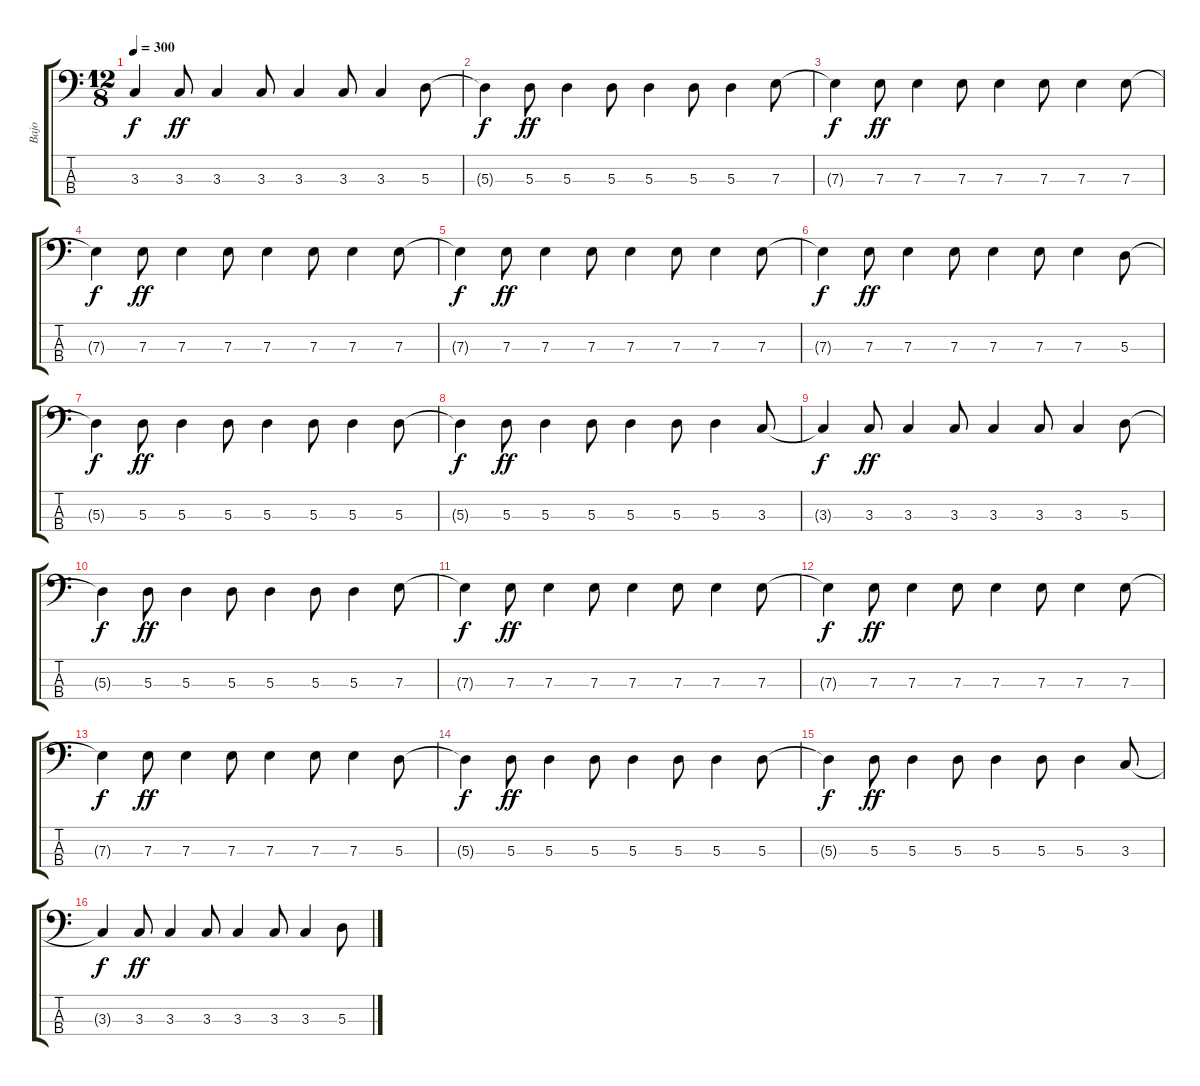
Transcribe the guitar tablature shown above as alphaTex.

\track ("Bajo" "Bajo") {instrument electricbasspick}
\staff {score tabs}
\tuning (G2 D2 A1 E1) {hide}
\ts (12 8)
\tempo 300
\clef f4
\ks c
3.3{t}.4{dy f} 3.3.8{dy ff} 3.3.4 3.3.8 3.3.4 3.3.8 3.3.4 5.3.8 |
5.3{t}.4{dy f} 5.3.8{dy ff} 5.3.4 5.3.8 5.3.4 5.3.8 5.3.4 7.3.8 |
7.3{t}.4{dy f} 7.3.8{dy ff} 7.3.4 7.3.8 7.3.4 7.3.8 7.3.4 7.3.8 |
7.3{t}.4{dy f} 7.3.8{dy ff} 7.3.4 7.3.8 7.3.4 7.3.8 7.3.4 7.3.8 |
7.3{t}.4{dy f} 7.3.8{dy ff} 7.3.4 7.3.8 7.3.4 7.3.8 7.3.4 7.3.8 |
7.3{t}.4{dy f} 7.3.8{dy ff} 7.3.4 7.3.8 7.3.4 7.3.8 7.3.4 5.3.8 |
5.3{t}.4{dy f} 5.3.8{dy ff} 5.3.4 5.3.8 5.3.4 5.3.8 5.3.4 5.3.8 |
5.3{t}.4{dy f} 5.3.8{dy ff} 5.3.4 5.3.8 5.3.4 5.3.8 5.3.4 3.3.8 |
3.3{t}.4{dy f} 3.3.8{dy ff} 3.3.4 3.3.8 3.3.4 3.3.8 3.3.4 5.3.8 |
5.3{t}.4{dy f} 5.3.8{dy ff} 5.3.4 5.3.8 5.3.4 5.3.8 5.3.4 7.3.8 |
7.3{t}.4{dy f} 7.3.8{dy ff} 7.3.4 7.3.8 7.3.4 7.3.8 7.3.4 7.3.8 |
7.3{t}.4{dy f} 7.3.8{dy ff} 7.3.4 7.3.8 7.3.4 7.3.8 7.3.4 7.3.8 |
7.3{t}.4{dy f} 7.3.8{dy ff} 7.3.4 7.3.8 7.3.4 7.3.8 7.3.4 5.3.8 |
5.3{t}.4{dy f} 5.3.8{dy ff} 5.3.4 5.3.8 5.3.4 5.3.8 5.3.4 5.3.8 |
5.3{t}.4{dy f} 5.3.8{dy ff} 5.3.4 5.3.8 5.3.4 5.3.8 5.3.4 3.3.8 |
3.3{t}.4{dy f} 3.3.8{dy ff} 3.3.4 3.3.8 3.3.4 3.3.8 3.3.4 5.3.8
